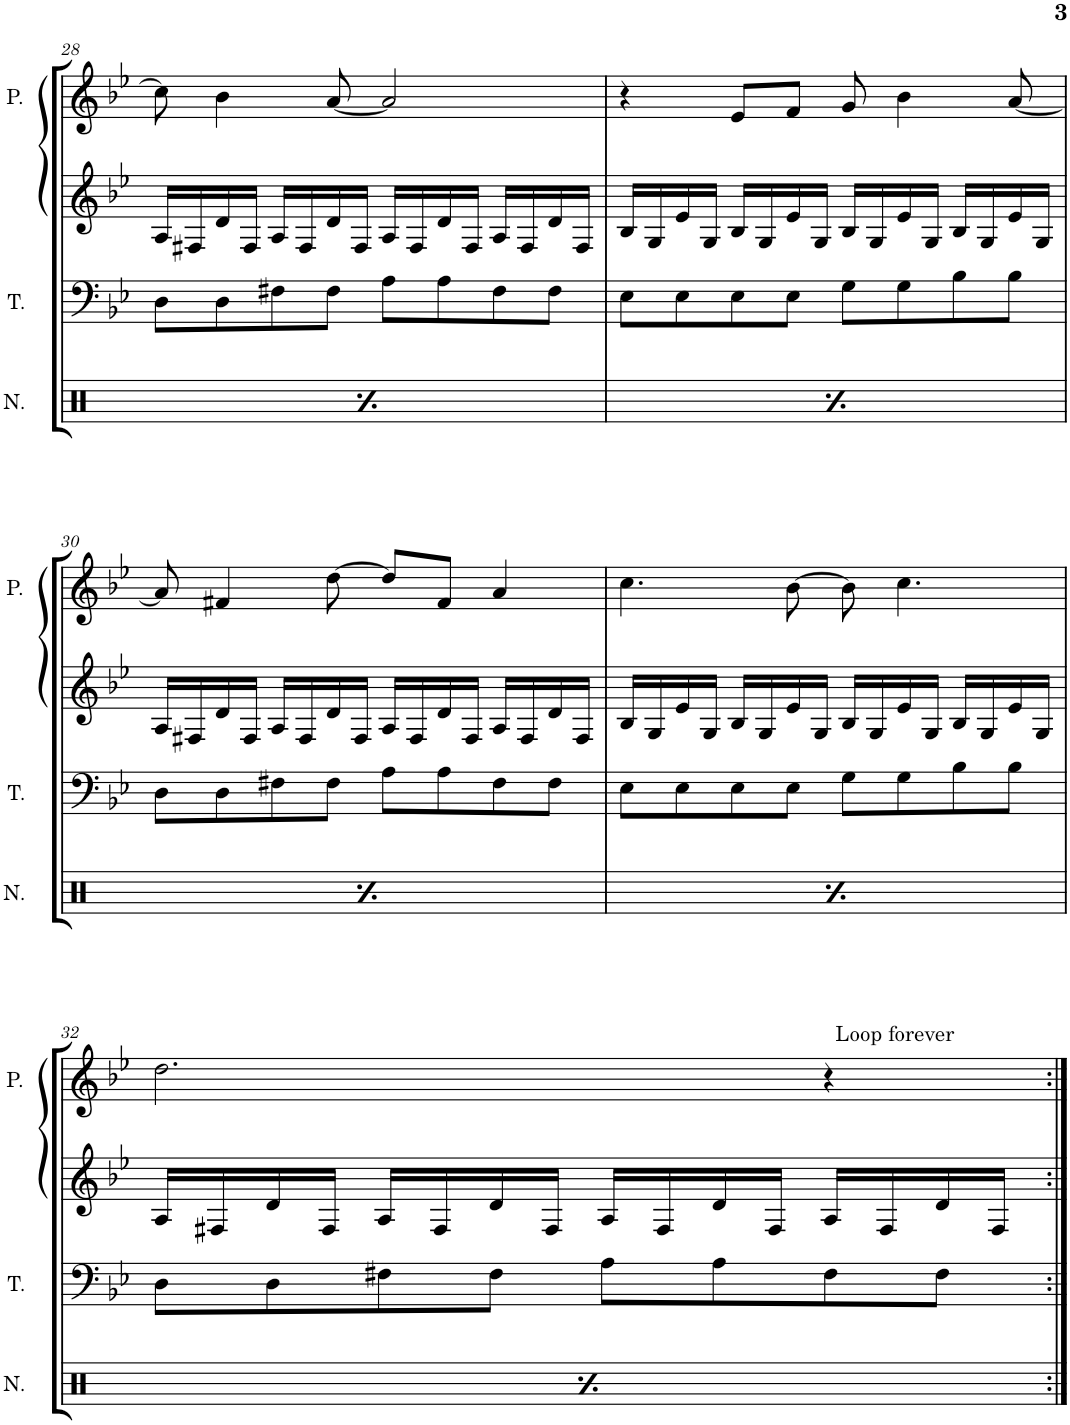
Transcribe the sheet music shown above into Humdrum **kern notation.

**kern	**kern	**kern
*part3	*part2	*part1
*staff3	*staff2	*staff1
*I"Triangle	*I"Square Synthesizer	*I"Pulse
*I'T.	*	*I'P.
!!LO:PB:g=z
*clefF4	*clefG2	*clefG2
*k[b-e-]	*k[b-e-]	*k[b-e-]
*M4/4	*M4/4	*M4/4
*met(c)	*met(c)	*met(c)
=28	=28	=28
8D\L	16A/LL	8cc\]
.	16F#X/	.
8D\	16d/	4b-\
.	16F#/JJ	.
8F#X\	16A/LL	.
.	16F#/	.
8F#\J	16d/	[8a/
.	16F#/JJ	.
8A\L	16A/LL	2a/]
.	16F#/	.
8A\	16d/	.
.	16F#/JJ	.
8F#\	16A/LL	.
.	16F#/	.
8F#\J	16d/	.
.	16F#/JJ	.
=29	=29	=29
8E-\L	16B-/LL	4r
.	16G/	.
8E-\	16e-/	.
.	16G/JJ	.
8E-\	16B-/LL	8e-/L
.	16G/	.
8E-\J	16e-/	8f/J
.	16G/JJ	.
8G\L	16B-/LL	8g/
.	16G/	.
8G\	16e-/	4b-\
.	16G/JJ	.
8B-\	16B-/LL	.
.	16G/	.
8B-\J	16e-/	[8a/
.	16G/JJ	.
!!LO:LB:g=z
=30	=30	=30
8D\L	16A/LL	8a/]
.	16F#X/	.
8D\	16d/	4f#X/
.	16F#/JJ	.
8F#X\	16A/LL	.
.	16F#/	.
8F#\J	16d/	[8dd\
.	16F#/JJ	.
8A\L	16A/LL	8dd/L]
.	16F#/	.
8A\	16d/	8f#/J
.	16F#/JJ	.
8F#\	16A/LL	4a/
.	16F#/	.
8F#\J	16d/	.
.	16F#/JJ	.
=31	=31	=31
8E-\L	16B-/LL	4.cc\
.	16G/	.
8E-\	16e-/	.
.	16G/JJ	.
8E-\	16B-/LL	.
.	16G/	.
8E-\J	16e-/	[8b-\
.	16G/JJ	.
8G\L	16B-/LL	8b-\]
.	16G/	.
8G\	16e-/	4.cc\
.	16G/JJ	.
8B-\	16B-/LL	.
.	16G/	.
8B-\J	16e-/	.
.	16G/JJ	.
!!LO:LB:g=z
=32	=32	=32
8D\L	16A/LL	2.dd\
.	16F#X/	.
8D\	16d/	.
.	16F#/JJ	.
8F#X\	16A/LL	.
.	16F#/	.
8F#\J	16d/	.
.	16F#/JJ	.
8A\L	16A/LL	.
.	16F#/	.
8A\	16d/	.
.	16F#/JJ	.
!	!	!LO:TX:a:t=Loop forever
8F#\	16A/LL	4r
.	16F#/	.
8F#\J	16d/	.
.	16F#/JJ	.
=:|!	=:|!	=:|!
*-	*-	*-
